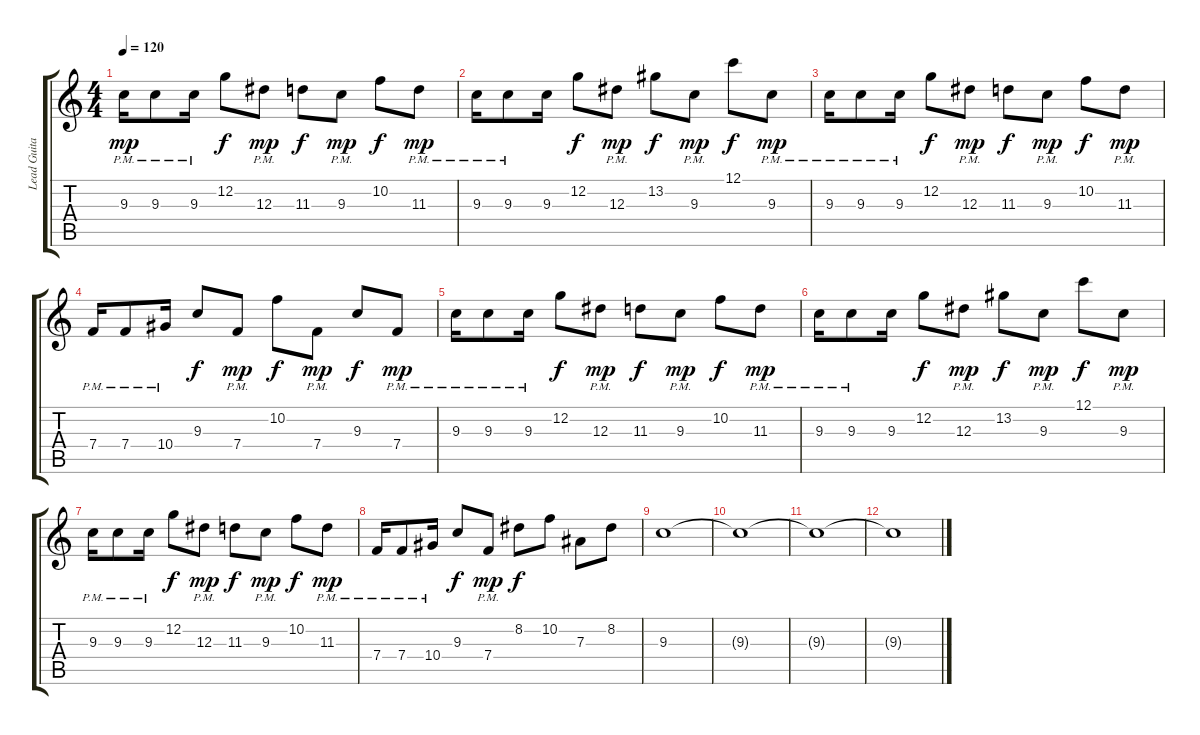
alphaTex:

\track ("Lead Guitar" "Lead Guita") {instrument overdrivenguitar}
\staff {score tabs}
\tuning (C4 G3 Eb3 Bb2 F2 C2) {hide}
\ts (4 4)
\tempo 120
\clef g2
\ks c
9.3{pm}.16{dy mp} 9.3{pm}.8 9.3{pm}.16 12.2.8{dy f} 12.3{pm}.8{dy mp} 11.3.8{dy f} 9.3{pm}.8{dy mp} 10.2.8{dy f} 11.3{pm}.8{dy mp} |
9.3{pm}.16 9.3{pm}.8 9.3.16 12.2.8{dy f} 12.3{pm}.8{dy mp} 13.2.8{dy f} 9.3{pm}.8{dy mp} 12.1.8{dy f} 9.3{pm}.8{dy mp} |
9.3{pm}.16 9.3{pm}.8 9.3{pm}.16 12.2.8{dy f} 12.3{pm}.8{dy mp} 11.3.8{dy f} 9.3{pm}.8{dy mp} 10.2.8{dy f} 11.3{pm}.8{dy mp} |
7.4{pm}.16 7.4{pm}.8 10.4{pm}.16 9.3.8{dy f} 7.4{pm}.8{dy mp} 10.2.8{dy f} 7.4{pm}.8{dy mp} 9.3.8{dy f} 7.4{pm}.8{dy mp} |
9.3{pm}.16 9.3{pm}.8 9.3{pm}.16 12.2.8{dy f} 12.3{pm}.8{dy mp} 11.3.8{dy f} 9.3{pm}.8{dy mp} 10.2.8{dy f} 11.3{pm}.8{dy mp} |
9.3{pm}.16 9.3{pm}.8 9.3.16 12.2.8{dy f} 12.3{pm}.8{dy mp} 13.2.8{dy f} 9.3{pm}.8{dy mp} 12.1.8{dy f} 9.3{pm}.8{dy mp} |
9.3{pm}.16 9.3{pm}.8 9.3{pm}.16 12.2.8{dy f} 12.3{pm}.8{dy mp} 11.3.8{dy f} 9.3{pm}.8{dy mp} 10.2.8{dy f} 11.3{pm}.8{dy mp} |
7.4{pm}.16 7.4{pm}.8 10.4{pm}.16 9.3.8{dy f} 7.4{pm}.8{dy mp} 8.2.8{dy f} 10.2.8 7.3.8 8.2.8 |
9.3.1{volume 3} |
9.3{t}.1 |
9.3{t}.1 |
9.3{t}.1
